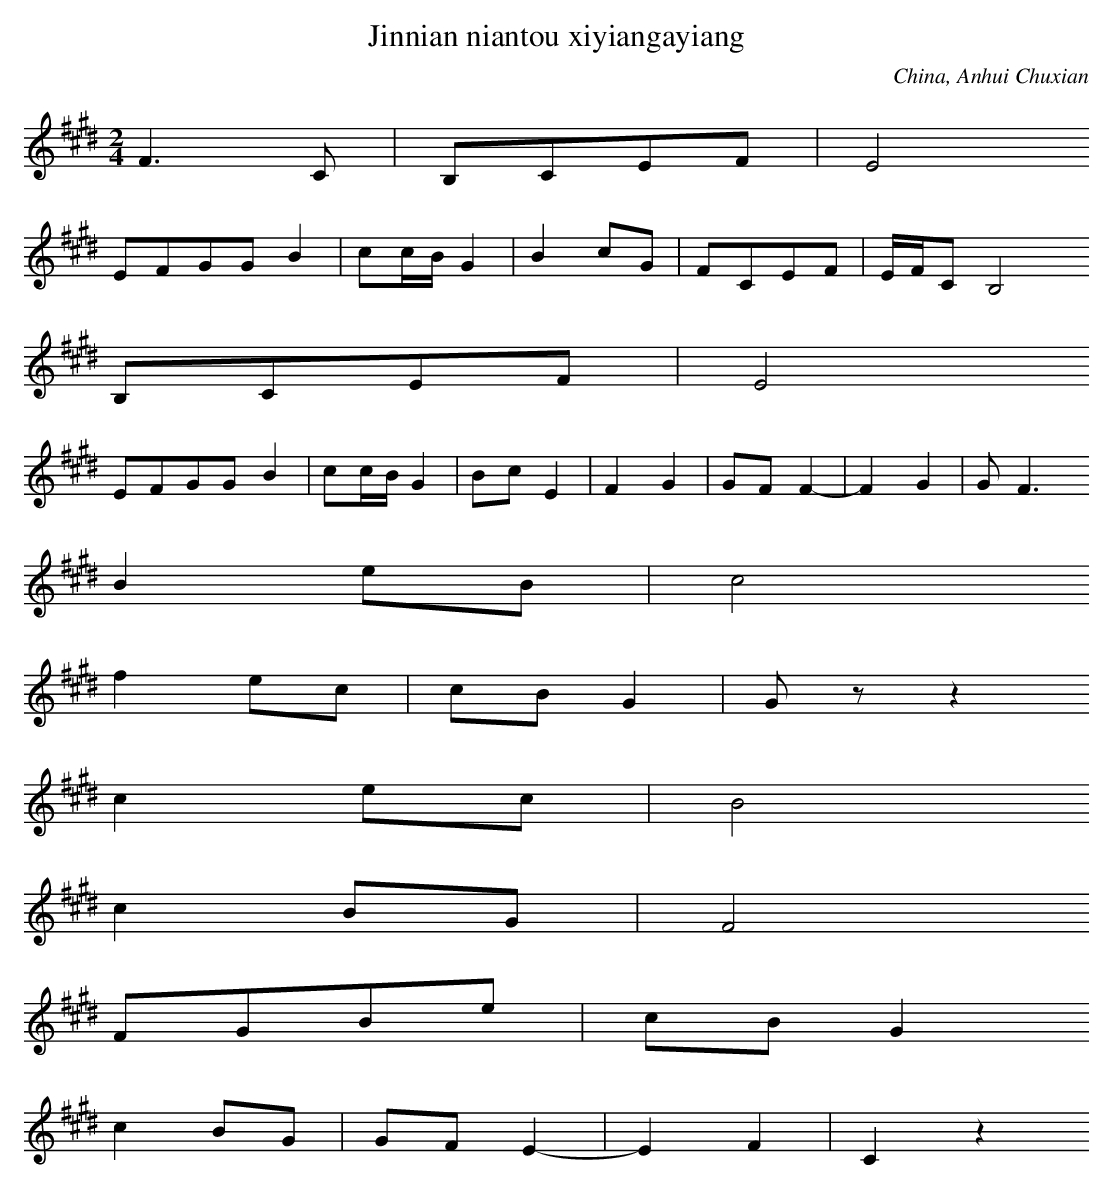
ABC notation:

X:1
T: Jinnian niantou xiyiangayiang
O: China, Anhui Chuxian
M: 2/4
L: 1/16
K: E
F6C2 | B,2C2E2F2 | E8
E2F2G2G2B4 | c2cBG4 | B4c2G2 | F2C2E2F2 | EFC2B,8
B,2C2E2F2 | E8
E2F2G2G2B4 | c2cBG4 | B2c2E4 | F4G4 | G2F2F4- | F4G4 | G2F6
B4e2B2 | c8
f4e2c2 | c2B2G4 | G2z2z4
c4e2c2 | B8
c4B2G2 | F8
F2G2B2e2 | c2B2G4
c4B2G2 | G2F2E4- | E4F4 | C4z4
